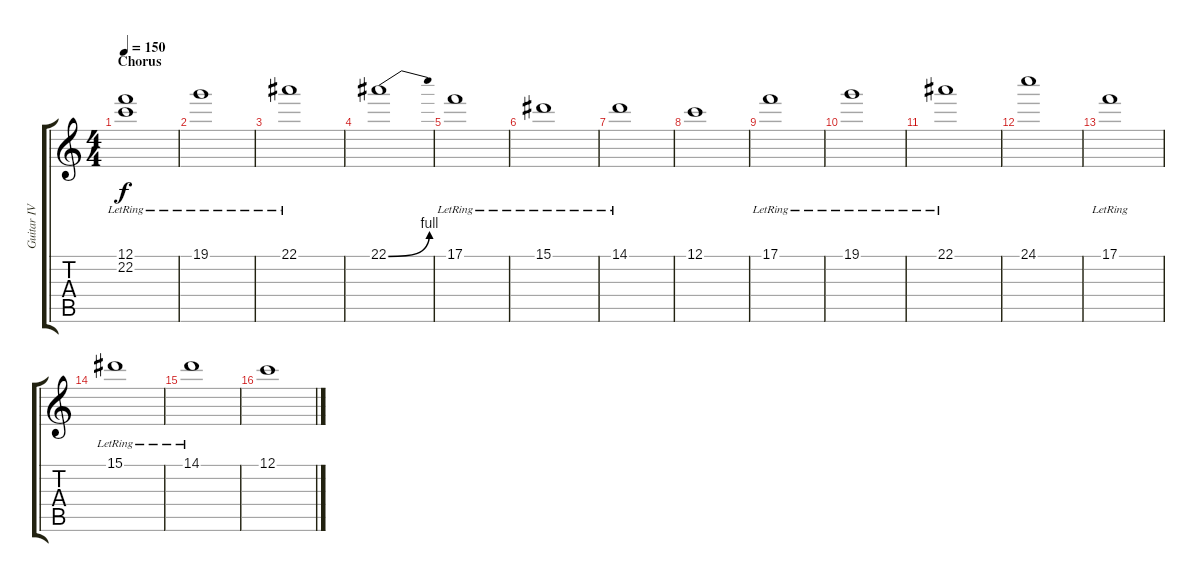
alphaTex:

\track ("Guitar IV" "Guitar IV") {instrument distortionguitar}
\staff {score tabs}
\tuning (C4 G3 Eb3 Bb2 F2 C2) {hide}
\ts (4 4)
\section ("" "Chorus")
\tempo 150
\clef g2
\ks c
(12.1 22.2{lr}).1{dy f} |
19.1{lr}.1 |
22.1{lr}.1 |
22.1{be (bend 0 0 60 4)}.1 |
17.1{lr}.1 |
15.1{lr}.1 |
14.1{lr}.1 |
12.1.1 |
17.1{lr}.1 |
19.1{lr}.1 |
22.1{lr}.1 |
24.1.1 |
17.1{lr}.1 |
15.1{lr}.1 |
14.1{lr}.1 |
12.1.1
